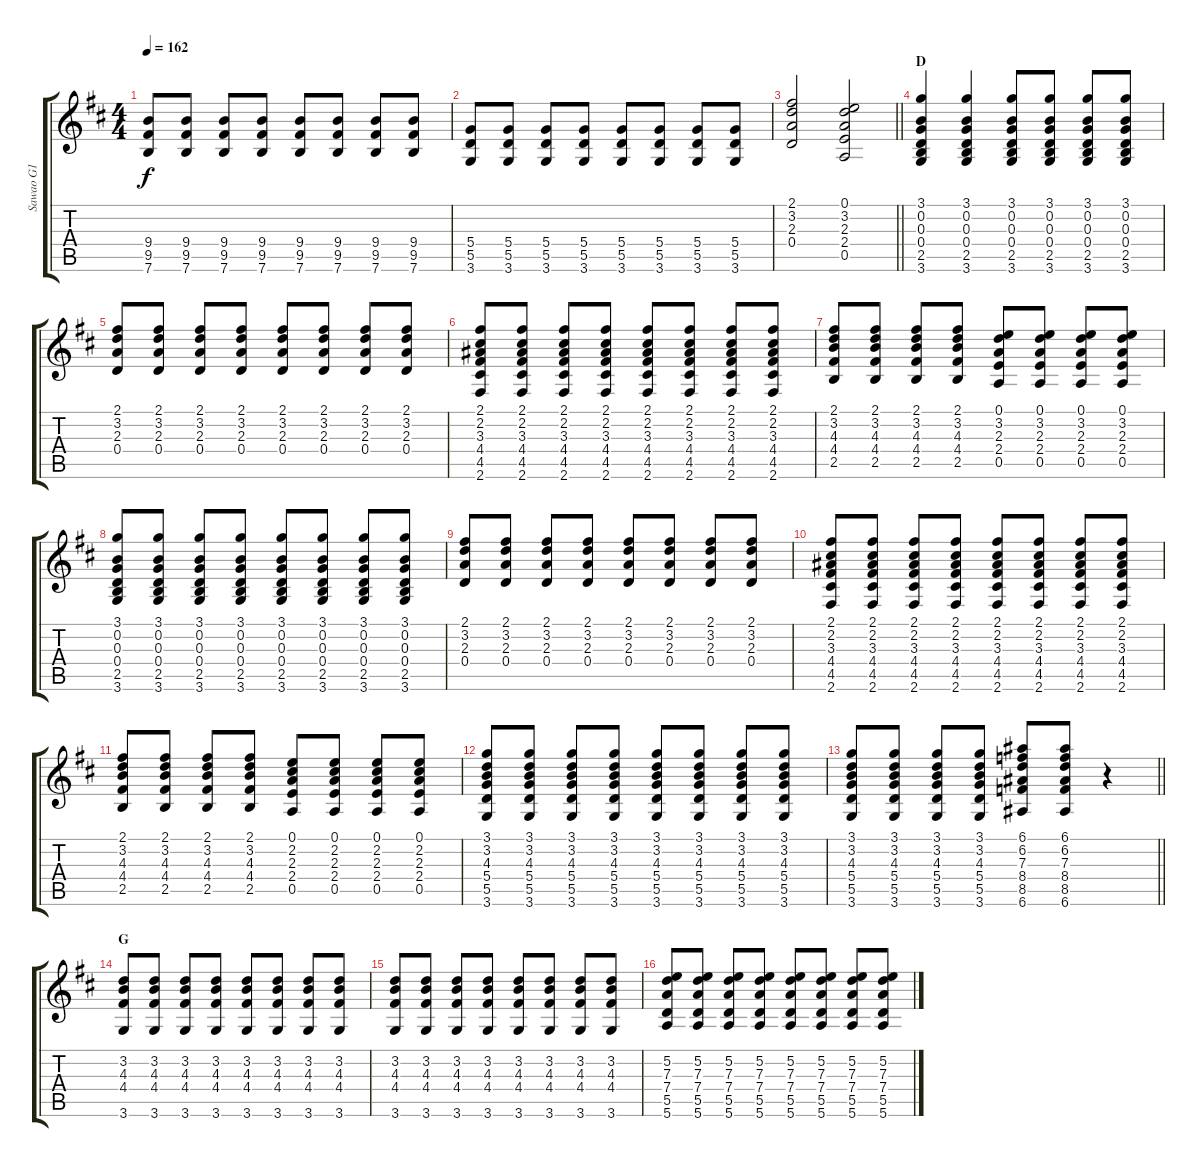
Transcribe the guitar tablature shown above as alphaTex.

\track ("Sawao G1" "Sawao G1") {instrument overdrivenguitar}
\staff {score tabs}
\tuning (E4 B3 G3 D3 A2 E2) {hide}
\ts (4 4)
\tempo 162
\clef g2
\ks d
(9.4 9.5 7.6).8{dy f} (9.4 9.5 7.6).8 (9.4 9.5 7.6).8 (9.4 9.5 7.6).8 (9.4 9.5 7.6).8 (9.4 9.5 7.6).8 (9.4 9.5 7.6).8 (9.4 9.5 7.6).8 |
(5.4 5.5 3.6).8 (5.4 5.5 3.6).8 (5.4 5.5 3.6).8 (5.4 5.5 3.6).8 (5.4 5.5 3.6).8 (5.4 5.5 3.6).8 (5.4 5.5 3.6).8 (5.4 5.5 3.6).8 |
\barLineRight lightlight
(2.1 3.2 2.3 0.4).2 (0.1 3.2 2.3 2.4 0.5).2 |
\section ("" "D")
(3.1 0.2 0.3 0.4 2.5 3.6).4 (3.1 0.2 0.3 0.4 2.5 3.6).4 (3.1 0.2 0.3 0.4 2.5 3.6).8 (3.1 0.2 0.3 0.4 2.5 3.6).8 (3.1 0.2 0.3 0.4 2.5 3.6).8 (3.1 0.2 0.3 0.4 2.5 3.6).8 |
(2.1 3.2 2.3 0.4).8 (2.1 3.2 2.3 0.4).8 (2.1 3.2 2.3 0.4).8 (2.1 3.2 2.3 0.4).8 (2.1 3.2 2.3 0.4).8 (2.1 3.2 2.3 0.4).8 (2.1 3.2 2.3 0.4).8 (2.1 3.2 2.3 0.4).8 |
(2.1 2.2 3.3 4.4 4.5 2.6).8 (2.1 2.2 3.3 4.4 4.5 2.6).8 (2.1 2.2 3.3 4.4 4.5 2.6).8 (2.1 2.2 3.3 4.4 4.5 2.6).8 (2.1 2.2 3.3 4.4 4.5 2.6).8 (2.1 2.2 3.3 4.4 4.5 2.6).8 (2.1 2.2 3.3 4.4 4.5 2.6).8 (2.1 2.2 3.3 4.4 4.5 2.6).8 |
(2.1 3.2 4.3 4.4 2.5).8 (2.1 3.2 4.3 4.4 2.5).8 (2.1 3.2 4.3 4.4 2.5).8 (2.1 3.2 4.3 4.4 2.5).8 (0.1 3.2 2.3 2.4 0.5).8 (0.1 3.2 2.3 2.4 0.5).8 (0.1 3.2 2.3 2.4 0.5).8 (0.1 3.2 2.3 2.4 0.5).8 |
(3.1 0.2 0.3 0.4 2.5 3.6).8 (3.1 0.2 0.3 0.4 2.5 3.6).8 (3.1 0.2 0.3 0.4 2.5 3.6).8 (3.1 0.2 0.3 0.4 2.5 3.6).8 (3.1 0.2 0.3 0.4 2.5 3.6).8 (3.1 0.2 0.3 0.4 2.5 3.6).8 (3.1 0.2 0.3 0.4 2.5 3.6).8 (3.1 0.2 0.3 0.4 2.5 3.6).8 |
(2.1 3.2 2.3 0.4).8 (2.1 3.2 2.3 0.4).8 (2.1 3.2 2.3 0.4).8 (2.1 3.2 2.3 0.4).8 (2.1 3.2 2.3 0.4).8 (2.1 3.2 2.3 0.4).8 (2.1 3.2 2.3 0.4).8 (2.1 3.2 2.3 0.4).8 |
(2.1 2.2 3.3 4.4 4.5 2.6).8 (2.1 2.2 3.3 4.4 4.5 2.6).8 (2.1 2.2 3.3 4.4 4.5 2.6).8 (2.1 2.2 3.3 4.4 4.5 2.6).8 (2.1 2.2 3.3 4.4 4.5 2.6).8 (2.1 2.2 3.3 4.4 4.5 2.6).8 (2.1 2.2 3.3 4.4 4.5 2.6).8 (2.1 2.2 3.3 4.4 4.5 2.6).8 |
(2.1 3.2 4.3 4.4 2.5).8 (2.1 3.2 4.3 4.4 2.5).8 (2.1 3.2 4.3 4.4 2.5).8 (2.1 3.2 4.3 4.4 2.5).8 (0.1 2.2 2.3 2.4 0.5).8 (0.1 2.2 2.3 2.4 0.5).8 (0.1 2.2 2.3 2.4 0.5).8 (0.1 2.2 2.3 2.4 0.5).8 |
(3.1 3.2 4.3 5.4 5.5 3.6).8 (3.1 3.2 4.3 5.4 5.5 3.6).8 (3.1 3.2 4.3 5.4 5.5 3.6).8 (3.1 3.2 4.3 5.4 5.5 3.6).8 (3.1 3.2 4.3 5.4 5.5 3.6).8 (3.1 3.2 4.3 5.4 5.5 3.6).8 (3.1 3.2 4.3 5.4 5.5 3.6).8 (3.1 3.2 4.3 5.4 5.5 3.6).8 |
\barLineRight lightlight
(3.1 3.2 4.3 5.4 5.5 3.6).8 (3.1 3.2 4.3 5.4 5.5 3.6).8 (3.1 3.2 4.3 5.4 5.5 3.6).8 (3.1 3.2 4.3 5.4 5.5 3.6).8 (6.1 6.2 7.3 8.4 8.5 6.6).8 (6.1 6.2 7.3 8.4 8.5 6.6).8 r.4 |
\section ("" "G")
(3.2 4.3 4.4 3.6).8 (3.2 4.3 4.4 3.6).8 (3.2 4.3 4.4 3.6).8 (3.2 4.3 4.4 3.6).8 (3.2 4.3 4.4 3.6).8 (3.2 4.3 4.4 3.6).8 (3.2 4.3 4.4 3.6).8 (3.2 4.3 4.4 3.6).8 |
(3.2 4.3 4.4 3.6).8 (3.2 4.3 4.4 3.6).8 (3.2 4.3 4.4 3.6).8 (3.2 4.3 4.4 3.6).8 (3.2 4.3 4.4 3.6).8 (3.2 4.3 4.4 3.6).8 (3.2 4.3 4.4 3.6).8 (3.2 4.3 4.4 3.6).8 |
(5.2 7.3 7.4 5.5 5.6).8 (5.2 7.3 7.4 5.5 5.6).8 (5.2 7.3 7.4 5.5 5.6).8 (5.2 7.3 7.4 5.5 5.6).8 (5.2 7.3 7.4 5.5 5.6).8 (5.2 7.3 7.4 5.5 5.6).8 (5.2 7.3 7.4 5.5 5.6).8 (5.2 7.3 7.4 5.5 5.6).8
